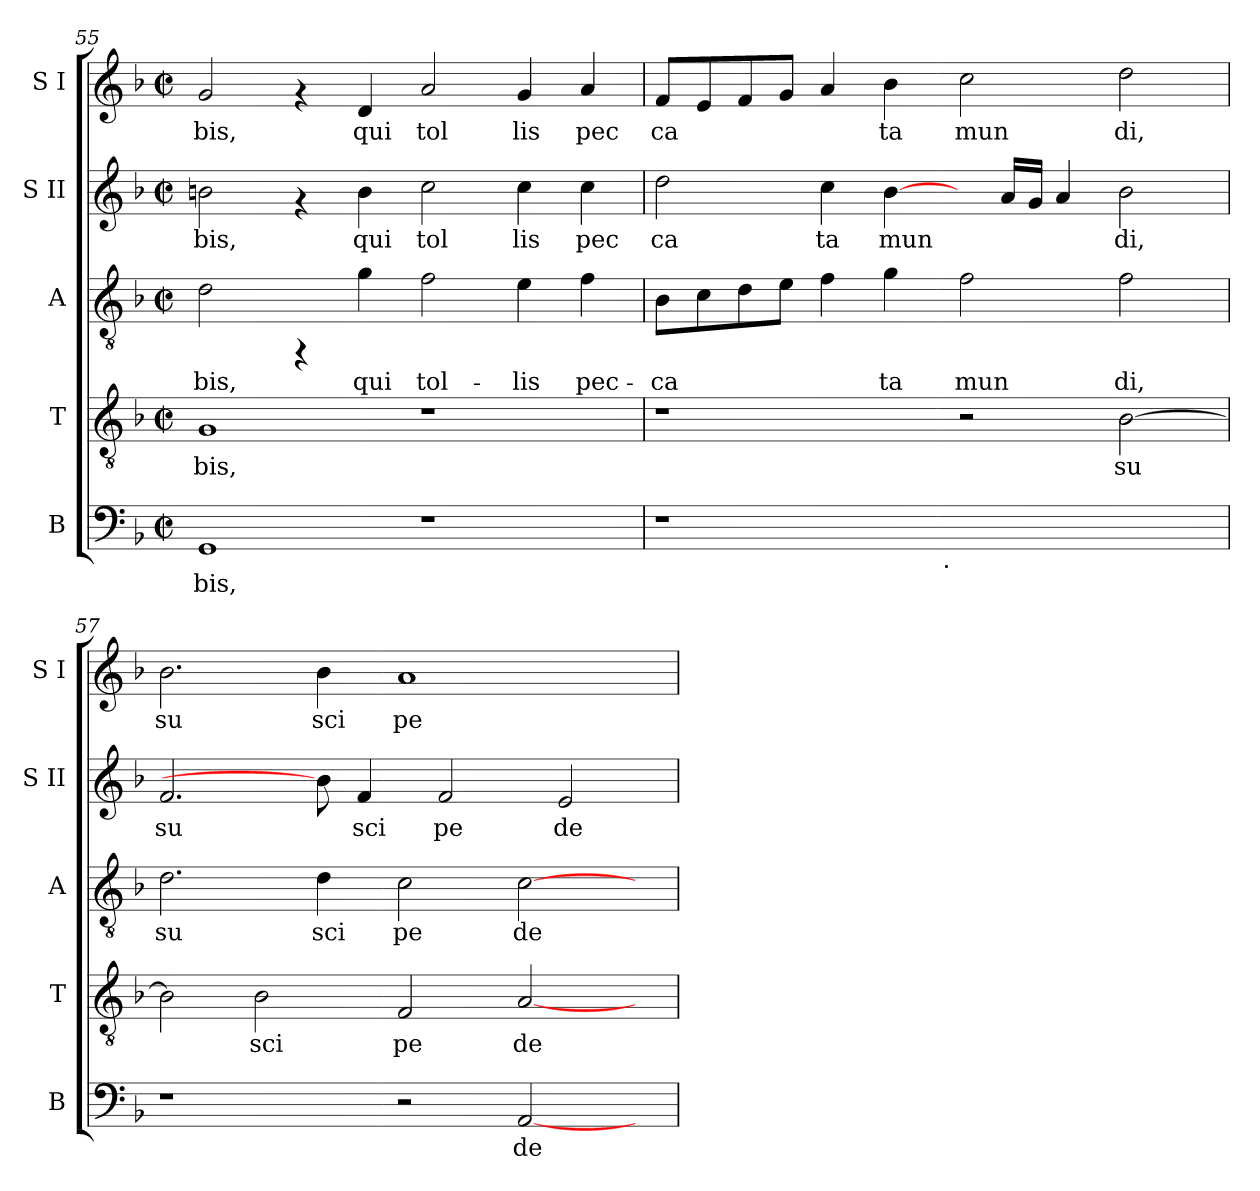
**kern	**text	**kern	**text	**kern	**text	**kern	**text	**kern	**text
*part5	*part5	*part4	*part4	*part3	*part3	*part2	*part2	*part1	*part1
*staff5	*staff5	*staff4	*staff4	*staff3	*staff3	*staff2	*staff2	*staff1	*staff1
*I"B	*	*I"T	*	*I"A	*	*I"S II	*	*I"S I	*
*I'B	*	*I'T	*	*I'A	*	*I'S II	*	*I'S I	*
*clefF4	*	*clefGv2	*	*clefGv2	*	*clefG2	*	*clefG2	*
*k[b-]	*	*k[b-]	*	*k[b-]	*	*k[b-]	*	*k[b-]	*
*F:	*	*F:	*	*F:	*	*F:	*	*F:	*
*M2/2	*	*M2/2	*	*M2/2	*	*M2/2	*	*M2/2	*
*met(c|)	*	*met(c|)	*	*met(c|)	*	*met(c|)	*	*met(c|)	*
=55	=55	=55	=55	=55	=55	=55	=55	=55	=55
!	!LO:LY:b:cj	!	!LO:LY:b:cj	!	!LO:LY:b:cj	!	!LO:LY:b:cj	!	!LO:LY:b:cj
1GG	-bis,	1G	bis,	2d\	-bis,	2bn\	bis,	2g/	bis,
.	.	.	.	4rFF	.	4rf	.	4rf	.
!	!	!	!	!	!LO:LY:b:cj	!	!LO:LY:b:cj	!	!LO:LY:b:cj
.	.	.	.	4g\	qui	4b\	qui	4d/	qui
!	!	!	!	!	!LO:LY:b:cj	!	!LO:LY:b:cj	!	!LO:LY:b:cj
1r	.	1r	.	2f\	tol-	2cc\	tol	2a/	tol
!	!	!	!	!	!LO:LY:b:cj	!	!LO:LY:b:cj	!	!LO:LY:b:cj
.	.	.	.	4e\	-lis	4cc\	lis	4g/	lis
!	!	!	!	!	!LO:LY:b:cj	!	!LO:LY:b:cj	!	!LO:LY:b:cj
.	.	.	.	4f\	pec-	4cc\	pec	4a/	pec
!!LO:LB:g=z
=56	=56	=56	=56	=56	=56	=56	=56	=56	=56
!	!	!	!	!	!LO:LY:b:cj	!	!LO:LY:b:cj	!	!LO:LY:b:cj
*^	*	*	*	*	*	*	*	*	*
1r	2ryy	.	1r	.	8B-\L	-ca	2dd\	ca	8f/L	ca
!	!	!	!	!	!	!LO:LY:b:cj	!	!	!	!LO:LY:b:cj
.	.	.	.	.	8c\	.	.	.	8e/	.
!	!	!	!	!	!	!LO:LY:b:cj	!	!	!	!LO:LY:b:cj
.	.	.	.	.	8d\	.	.	.	8f/	.
!	!	!	!	!	!	!LO:LY:b:cj	!	!	!	!LO:LY:b:cj
.	.	.	.	.	8e\J	.	.	.	8g/J	.
!	!	!	!	!	!	!LO:LY:b:cj	!	!LO:LY:b:cj	!	!LO:LY:b:cj
.	4...ryy	.	.	.	4f\	.	4cc\	ta	4a/	.
!	!	!	!	!	!	!LO:LY:b:cj	!	!LO:LY:b:cj	!	!LO:LY:b:cj
.	.	.	.	.	4g\	ta	[4b-\	mun	4b-\	ta
!	!LO:TX:b:t=.	!	!	!	!	!	!	!	!	!
.	1ryy	.	.	.	.	.	.	.	.	.
!	!	!	!	!	!	!LO:LY:b:cj	!	!	!	!LO:LY:b:cj
1ryy	.	.	2r	.	2f\	mun	8ryy	.	2cc\	mun
!	!	!	!	!	!	!	!	!LO:LY:b:cj	!	!
.	.	.	.	.	.	.	16a/L	.	.	.
!	!	!	!	!	!	!	!	!LO:LY:b:cj	!	!
.	.	.	.	.	.	.	16g/J	.	.	.
!	!	!	!	!	!	!	!	!LO:LY:b:cj	!	!
.	.	.	.	.	.	.	4a/	.	.	.
!	!	!	!	!LO:LY:b:cj	!	!LO:LY:b:cj	!	!LO:LY:b:cj	!	!LO:LY:b:cj
.	.	.	[>2B-\	su	2f\	di,	2b-\	di,	2dd\	di,
.	32ryy	.	.	.	.	.	.	.	.	.
=57	=57	=57	=57	=57	=57	=57	=57	=57	=57	=57
!	!	!	!	!LO:LY:b:cj	!	!LO:LY:b:cj	!	!LO:LY:b:cj	!	!LO:LY:b:cj
*v	*v	*	*	*	*	*	*	*	*	*
1r	.	2B-\]	.	2.d\	su	2.f/	su	2.b-\	su
!	!	!	!LO:LY:b:cj	!	!	!	!	!	!
.	.	2B-\	sci	.	.	.	.	.	.
!	!	!	!	!	!LO:LY:b:cj	!	!	!	!LO:LY:b:cj
.	.	.	.	4d\	sci	8b-\]	.	4b-\	sci
!	!	!	!	!	!	!	!LO:LY:b:cj	!	!
.	.	.	.	.	.	4f/	sci	.	.
!	!	!	!LO:LY:b:cj	!	!LO:LY:b:cj	!	!	!	!LO:LY:b:cj
2r	.	2F/	pe	2c\	pe	.	.	1a	pe
!	!	!	!	!	!	!	!LO:LY:b:cj	!	!
.	.	.	.	.	.	2f/	pe	.	.
!	!LO:LY:b:cj	!	!LO:LY:b:cj	!	!LO:LY:b:cj	!	!	!	!
[<2AA/	de	[<2A/	de	[>2c\	de	.	.	.	.
!	!	!	!	!	!	!	!LO:LY:b:cj	!	!
.	.	.	.	.	.	2e/	de	.	.
8ryy	.	8ryy	.	8ryy	.	.	.	8ryy	.
=	=	=	=	=	=	=	=	=	=
*-	*-	*-	*-	*-	*-	*-	*-	*-	*-
